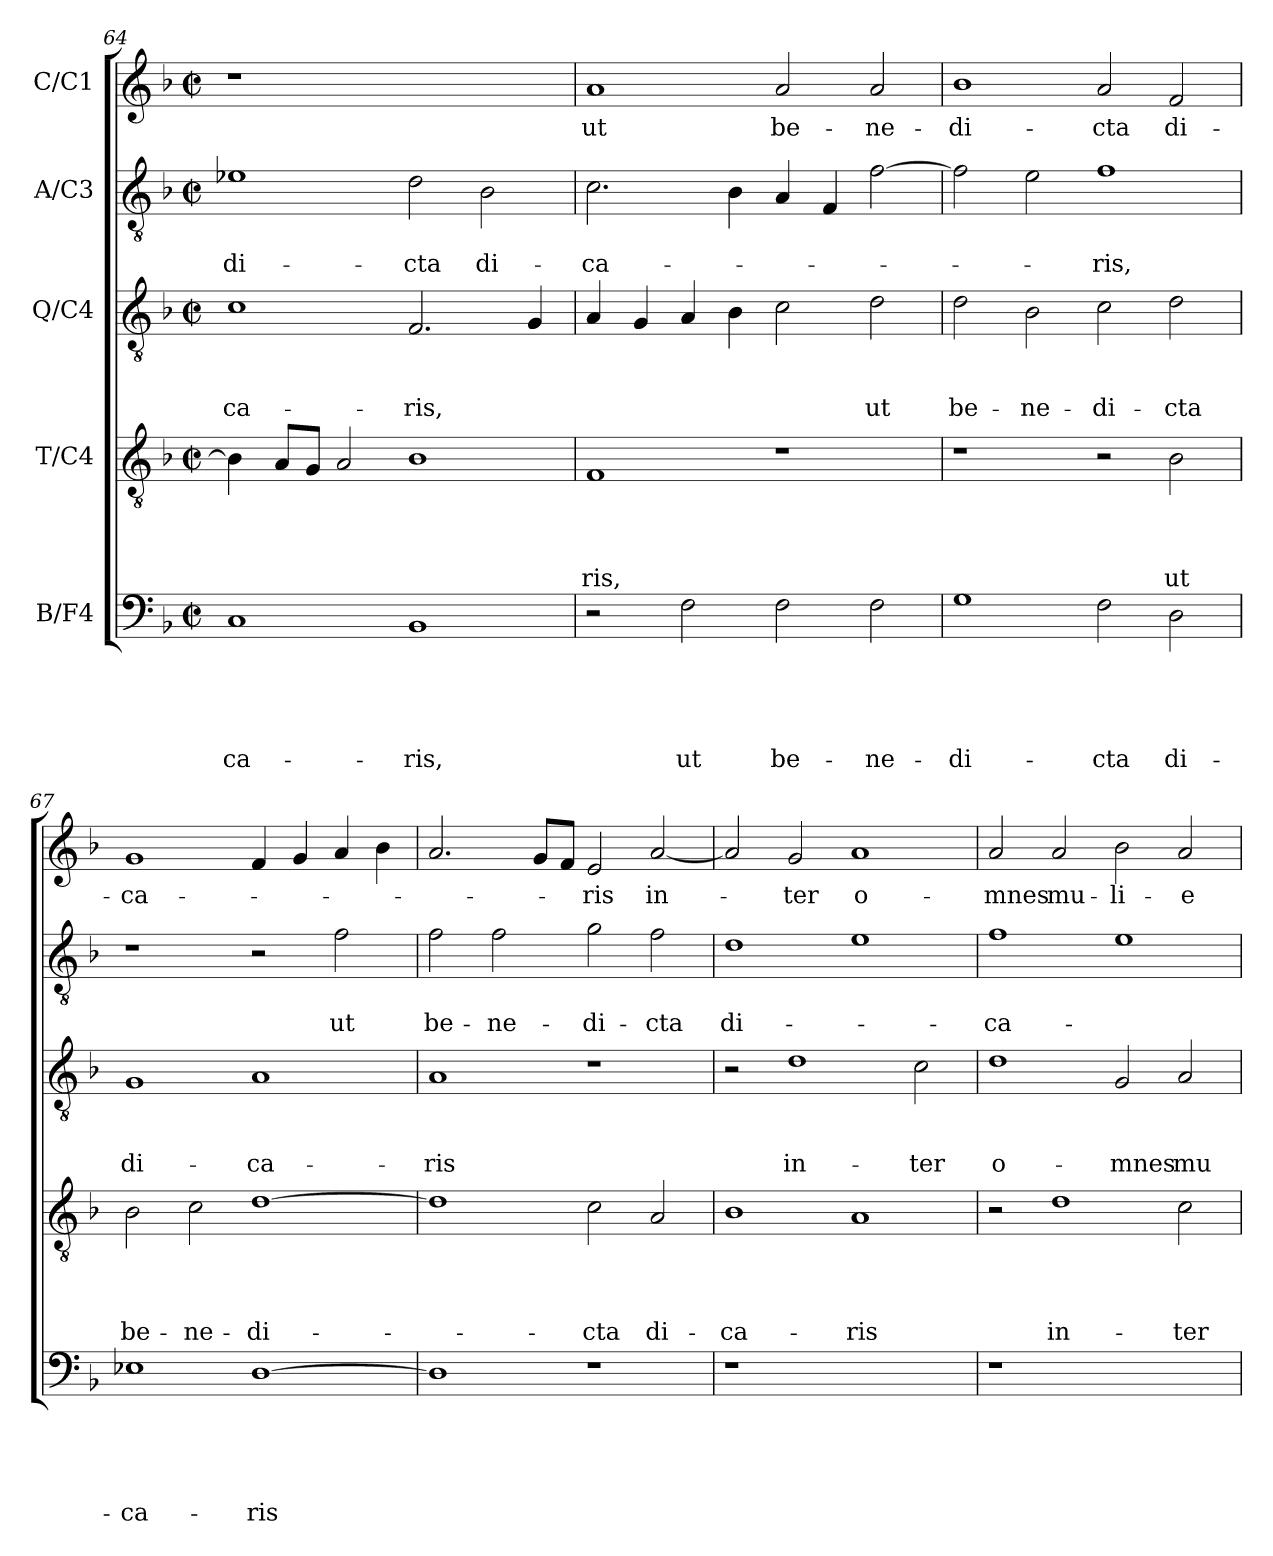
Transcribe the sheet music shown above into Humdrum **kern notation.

**kern	**text	**text	**text	**text	**text	**kern	**text	**text	**text	**text	**kern	**text	**text	**text	**kern	**text	**text	**kern	**text
*part5	*part5	*part5	*part5	*part5	*part5	*part4	*part4	*part4	*part4	*part4	*part3	*part3	*part3	*part3	*part2	*part2	*part2	*part1	*part1
*staff5	*staff5	*staff5	*staff5	*staff5	*staff5	*staff4	*staff4	*staff4	*staff4	*staff4	*staff3	*staff3	*staff3	*staff3	*staff2	*staff2	*staff2	*staff1	*staff1
*I"B/F4	*	*	*	*	*	*I"T/C4	*	*	*	*	*I"Q/C4	*	*	*	*I"A/C3	*	*	*I"C/C1	*
*clefF4	*	*	*	*	*	*clefGv2	*	*	*	*	*clefGv2	*	*	*	*clefGv2	*	*	*clefG2	*
*k[b-]	*	*	*	*	*	*k[b-]	*	*	*	*	*k[b-]	*	*	*	*k[b-]	*	*	*k[b-]	*
*F:	*	*	*	*	*	*F:	*	*	*	*	*F:	*	*	*	*F:	*	*	*F:	*
*M2/2	*	*	*	*	*	*M2/2	*	*	*	*	*M2/2	*	*	*	*M2/2	*	*	*M2/2	*
*met(c|)	*	*	*	*	*	*met(c|)	*	*	*	*	*met(c|)	*	*	*	*met(c|)	*	*	*met(c|)	*
=64	=64	=64	=64	=64	=64	=64	=64	=64	=64	=64	=64	=64	=64	=64	=64	=64	=64	=64	=64
!	!	!	!	!	!LO:LY:b	!	!	!	!	!	!	!	!	!LO:LY:b	!	!	!LO:LY:b	!	!
1C	.	.	.	.	-ca-	4B-\]	.	.	.	.	1c	.	.	-ca-	1e-X	.	-di-	1r	.
.	.	.	.	.	.	8A/L	.	.	.	.	.	.	.	.	.	.	.	.	.
.	.	.	.	.	.	8G/J	.	.	.	.	.	.	.	.	.	.	.	.	.
.	.	.	.	.	.	2A/	.	.	.	.	.	.	.	.	.	.	.	.	.
!	!	!	!	!	!LO:LY:b	!	!	!	!	!	!	!	!	!LO:LY:b	!	!	!LO:LY:b	!	!
1BB-	.	.	.	.	-ris,	1B-	.	.	.	.	2.F/	.	.	-ris,	2d\	.	-cta	1ryy	.
!	!	!	!	!	!	!	!	!	!	!	!	!	!	!	!	!	!LO:LY:b	!	!
.	.	.	.	.	.	.	.	.	.	.	.	.	.	.	2B-\	.	di-	.	.
.	.	.	.	.	.	.	.	.	.	.	4G/	.	.	.	.	.	.	.	.
=65	=65	=65	=65	=65	=65	=65	=65	=65	=65	=65	=65	=65	=65	=65	=65	=65	=65	=65	=65
!	!	!	!	!	!	!	!	!	!	!LO:LY:b	!	!	!	!	!	!	!LO:LY:b	!	!LO:LY:b
2r	.	.	.	.	.	1F	.	.	.	-ris,	4A/	.	.	.	2.c\	.	-ca-	1a	ut
.	.	.	.	.	.	.	.	.	.	.	4G/	.	.	.	.	.	.	.	.
!	!	!	!	!	!LO:LY:b	!	!	!	!	!	!	!	!	!	!	!	!	!	!
2F\	.	.	.	.	ut	.	.	.	.	.	4A/	.	.	.	.	.	.	.	.
.	.	.	.	.	.	.	.	.	.	.	4B-\	.	.	.	4B-\	.	.	.	.
!	!	!	!	!	!LO:LY:b	!	!	!	!	!	!	!	!	!	!	!	!	!	!LO:LY:b
2F\	.	.	.	.	be-	1r	.	.	.	.	2c\	.	.	.	4A/	.	.	2a/	be-
.	.	.	.	.	.	.	.	.	.	.	.	.	.	.	4F/	.	.	.	.
!	!	!	!	!	!LO:LY:b	!	!	!	!	!	!	!	!	!LO:LY:b	!	!	!	!	!LO:LY:b
2F\	.	.	.	.	-ne-	.	.	.	.	.	2d\	.	.	ut	[2f\	.	.	2a/	-ne-
!!LO:LB:g=z
=66	=66	=66	=66	=66	=66	=66	=66	=66	=66	=66	=66	=66	=66	=66	=66	=66	=66	=66	=66
!	!	!	!	!	!LO:LY:b	!	!	!	!	!	!	!	!	!LO:LY:b	!	!	!	!	!LO:LY:b
1G	.	.	.	.	-di-	1r	.	.	.	.	2d\	.	.	be-	2f\]	.	.	1b-	-di-
!	!	!	!	!	!	!	!	!	!	!	!	!	!	!LO:LY:b	!	!	!	!	!
.	.	.	.	.	.	.	.	.	.	.	2B-\	.	.	-ne-	2e\	.	.	.	.
!	!	!	!	!	!LO:LY:b	!	!	!	!	!	!	!	!	!LO:LY:b	!	!	!LO:LY:b	!	!LO:LY:b
2F\	.	.	.	.	-cta	2r	.	.	.	.	2c\	.	.	-di-	1f	.	-ris,	2a/	-cta
!	!	!	!	!	!LO:LY:b	!	!	!	!	!LO:LY:b	!	!	!	!LO:LY:b	!	!	!	!	!LO:LY:b
2D\	.	.	.	.	di-	2B-\	.	.	.	ut	2d\	.	.	-cta	.	.	.	2f/	di-
=67	=67	=67	=67	=67	=67	=67	=67	=67	=67	=67	=67	=67	=67	=67	=67	=67	=67	=67	=67
!	!	!	!	!	!LO:LY:b	!	!	!	!	!LO:LY:b	!	!	!	!LO:LY:b	!	!	!	!	!LO:LY:b
1E-X	.	.	.	.	-ca-	2B-\	.	.	.	be-	1G	.	.	di-	1r	.	.	1g	-ca-
!	!	!	!	!	!	!	!	!	!	!LO:LY:b	!	!	!	!	!	!	!	!	!
.	.	.	.	.	.	2c\	.	.	.	-ne-	.	.	.	.	.	.	.	.	.
!	!	!	!	!	!LO:LY:b	!	!	!	!	!LO:LY:b	!	!	!	!LO:LY:b	!	!	!	!	!
[1D	.	.	.	.	-ris	[1d	.	.	.	-di-	1A	.	.	-ca-	2r	.	.	4f/	.
.	.	.	.	.	.	.	.	.	.	.	.	.	.	.	.	.	.	4g/	.
!	!	!	!	!	!	!	!	!	!	!	!	!	!	!	!	!	!LO:LY:b	!	!
.	.	.	.	.	.	.	.	.	.	.	.	.	.	.	2f\	.	ut	4a/	.
.	.	.	.	.	.	.	.	.	.	.	.	.	.	.	.	.	.	4b-\	.
=68	=68	=68	=68	=68	=68	=68	=68	=68	=68	=68	=68	=68	=68	=68	=68	=68	=68	=68	=68
!	!	!	!	!	!	!	!	!	!	!	!	!	!	!LO:LY:b	!	!	!LO:LY:b	!	!
1D]	.	.	.	.	.	1d]	.	.	.	.	1A	.	.	-ris	2f\	.	be-	2.a/	.
!	!	!	!	!	!	!	!	!	!	!	!	!	!	!	!	!	!LO:LY:b	!	!
.	.	.	.	.	.	.	.	.	.	.	.	.	.	.	2f\	.	-ne-	.	.
.	.	.	.	.	.	.	.	.	.	.	.	.	.	.	.	.	.	8g/L	.
.	.	.	.	.	.	.	.	.	.	.	.	.	.	.	.	.	.	8f/J	.
!	!	!	!	!	!	!	!	!	!	!LO:LY:b	!	!	!	!	!	!	!LO:LY:b	!	!LO:LY:b
1r	.	.	.	.	.	2c\	.	.	.	-cta	1r	.	.	.	2g\	.	-di-	2e/	-ris
!	!	!	!	!	!	!	!	!	!	!LO:LY:b	!	!	!	!	!	!	!LO:LY:b	!	!LO:LY:b
.	.	.	.	.	.	2A/	.	.	.	di-	.	.	.	.	2f\	.	-cta	[2a/	in-
=69	=69	=69	=69	=69	=69	=69	=69	=69	=69	=69	=69	=69	=69	=69	=69	=69	=69	=69	=69
!	!	!	!	!	!	!	!	!	!	!LO:LY:b	!	!	!	!	!	!	!LO:LY:b	!	!
1r	.	.	.	.	.	1B-	.	.	.	-ca-	2r	.	.	.	1d	.	di-	2a/]	.
!	!	!	!	!	!	!	!	!	!	!	!	!	!	!LO:LY:b	!	!	!	!	!LO:LY:b
.	.	.	.	.	.	.	.	.	.	.	1d	.	.	in-	.	.	.	2g/	-ter
!	!	!	!	!	!	!	!	!	!	!LO:LY:b	!	!	!	!	!	!	!	!	!LO:LY:b
1ryy	.	.	.	.	.	1A	.	.	.	-ris	.	.	.	.	1e	.	.	1a	o-
!	!	!	!	!	!	!	!	!	!	!	!	!	!	!LO:LY:b	!	!	!	!	!
.	.	.	.	.	.	.	.	.	.	.	2c\	.	.	-ter	.	.	.	.	.
=70	=70	=70	=70	=70	=70	=70	=70	=70	=70	=70	=70	=70	=70	=70	=70	=70	=70	=70	=70
!	!	!	!	!	!	!	!	!	!	!	!	!	!	!LO:LY:b	!	!	!LO:LY:b	!	!LO:LY:b
1r	.	.	.	.	.	2r	.	.	.	.	1d	.	.	o-	1f	.	-ca-	2a/	-mnes
!	!	!	!	!	!	!	!	!	!	!LO:LY:b	!	!	!	!	!	!	!	!	!LO:LY:b
.	.	.	.	.	.	1d	.	.	.	in-	.	.	.	.	.	.	.	2a/	mu-
!	!	!	!	!	!	!	!	!	!	!	!	!	!	!LO:LY:b	!	!	!	!	!LO:LY:b
1ryy	.	.	.	.	.	.	.	.	.	.	2G/	.	.	-mnes	1e	.	.	2b-\	-li-
!	!	!	!	!	!	!	!	!	!	!LO:LY:b	!	!	!	!LO:LY:b	!	!	!	!	!LO:LY:b
.	.	.	.	.	.	2c\	.	.	.	-ter	2A/	.	.	mu-	.	.	.	2a/	-e-
=	=	=	=	=	=	=	=	=	=	=	=	=	=	=	=	=	=	=	=
*-	*-	*-	*-	*-	*-	*-	*-	*-	*-	*-	*-	*-	*-	*-	*-	*-	*-	*-	*-
